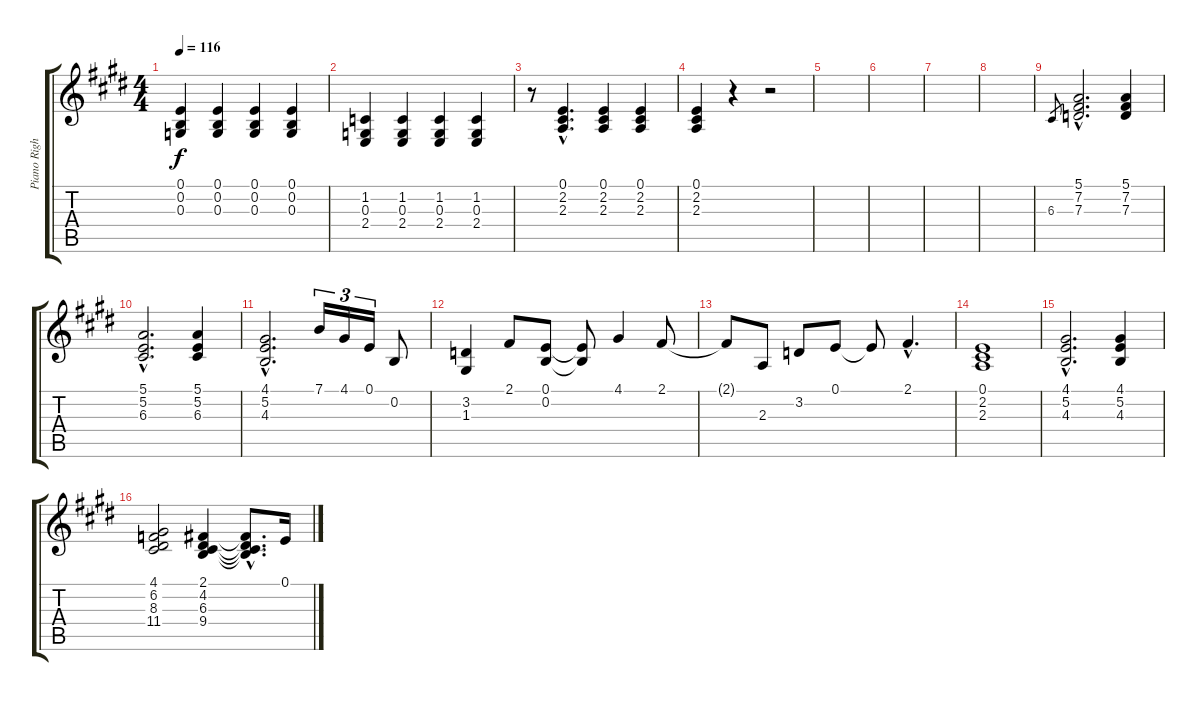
\track ("Piano Right Hand" "Piano Righ") {instrument acousticgrandpiano}
\staff {score tabs}
\tuning (E4 B3 G3 D3 A2 E2) {hide}
\ts (4 4)
\tempo 116
\clef g2
\ks e
(0.1 0.2 0.3).4{dy f} (0.1 0.2 0.3).4 (0.1 0.2 0.3).4 (0.1 0.2 0.3).4 |
(1.2 0.3 2.4).4 (1.2 0.3 2.4).4 (1.2 0.3 2.4).4 (1.2 0.3 2.4).4 |
r.8 (0.1{hac} 2.2{hac} 2.3{hac}).4{d} (0.1 2.2 2.3).4 (0.1 2.2 2.3).4 |
(0.1 2.2 2.3).4 r.4 r.2 |
|
|
|
|
6.3.8{gr} (5.1{hac} 7.2{hac} 7.3{hac}).2{d} (5.1 7.2 7.3).4 |
(5.1{hac} 5.2{hac} 6.3{hac}).2{d} (5.1 5.2 6.3).4 |
(4.1{hac} 5.2{hac} 4.3{hac}).2{d} 7.1.16{tu (3 2)} 4.1.16{tu (3 2)} 0.1.16{tu (3 2)} 0.2.8 |
(3.2 1.3).4 2.1.8 (0.1 0.2).8 (0.1{t} 0.2{t}).8 4.1.4 2.1.8 |
2.1{t}.8 2.3.8 3.2.8 0.1.8 0.1{t}.8 2.1{hac}.4{d} |
(0.1 2.2 2.3).1 |
(4.1{hac} 5.2{hac} 4.3{hac}).2{d} (4.1 5.2 4.3).4 |
(4.1 6.2 8.3 11.4).2 (2.1 4.2 6.3 9.4).4 (2.1{hac t} 4.2{hac t} 6.3{hac t} 9.4{hac t}).8{d} 0.1.16
